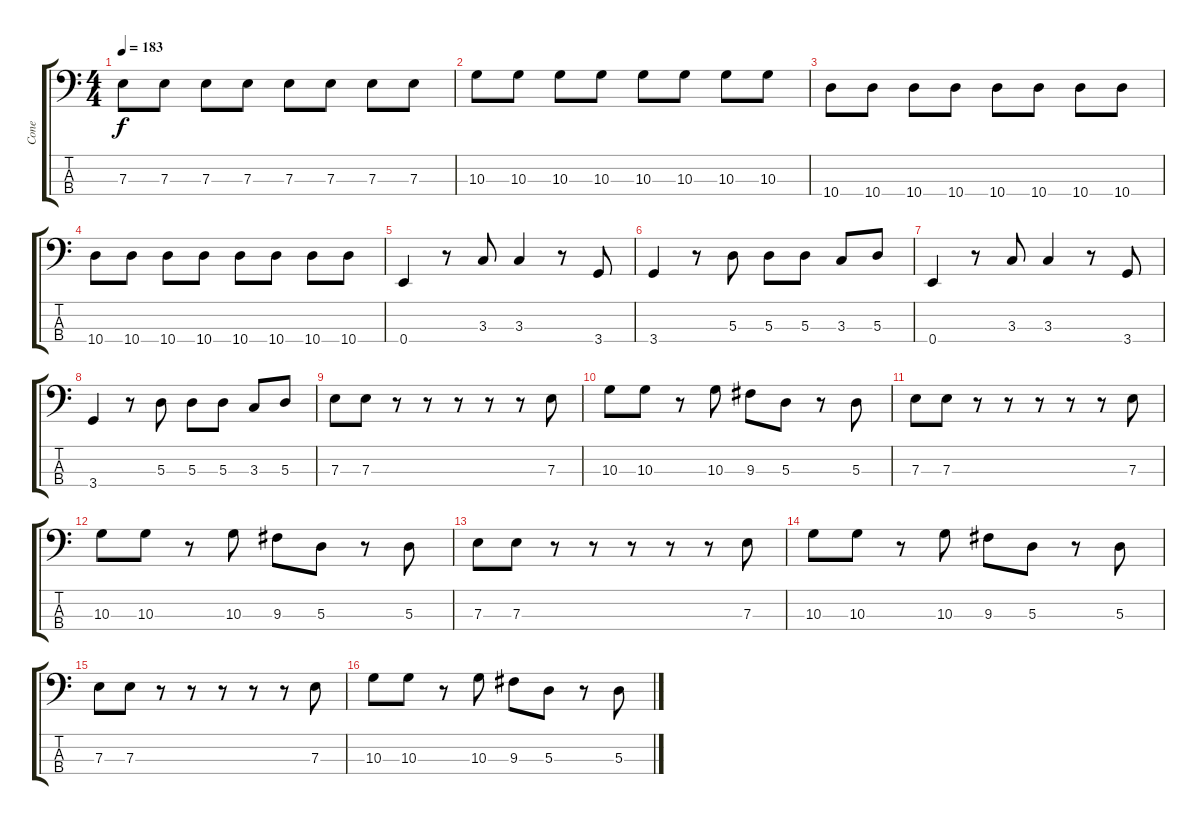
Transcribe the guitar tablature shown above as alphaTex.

\track ("Cone" "Cone") {instrument electricbasspick}
\staff {score tabs}
\tuning (G2 D2 A1 E1) {hide}
\ts (4 4)
\tempo 183
\clef f4
\ks c
7.3.8{dy f} 7.3.8 7.3.8 7.3.8 7.3.8 7.3.8 7.3.8 7.3.8 |
10.3.8 10.3.8 10.3.8 10.3.8 10.3.8 10.3.8 10.3.8 10.3.8 |
10.4.8 10.4.8 10.4.8 10.4.8 10.4.8 10.4.8 10.4.8 10.4.8 |
10.4.8 10.4.8 10.4.8 10.4.8 10.4.8 10.4.8 10.4.8 10.4.8 |
0.4.4 r.8 3.3.8 3.3.4 r.8 3.4.8 |
3.4.4 r.8 5.3.8 5.3.8 5.3.8 3.3.8 5.3.8 |
0.4.4 r.8 3.3.8 3.3.4 r.8 3.4.8 |
3.4.4 r.8 5.3.8 5.3.8 5.3.8 3.3.8 5.3.8 |
7.3.8 7.3.8 r.8 r.8 r.8 r.8 r.8 7.3.8 |
10.3.8 10.3.8 r.8 10.3.8 9.3.8 5.3.8 r.8 5.3.8 |
7.3.8 7.3.8 r.8 r.8 r.8 r.8 r.8 7.3.8 |
10.3.8 10.3.8 r.8 10.3.8 9.3.8 5.3.8 r.8 5.3.8 |
7.3.8 7.3.8 r.8 r.8 r.8 r.8 r.8 7.3.8 |
10.3.8 10.3.8 r.8 10.3.8 9.3.8 5.3.8 r.8 5.3.8 |
7.3.8 7.3.8 r.8 r.8 r.8 r.8 r.8 7.3.8 |
10.3.8 10.3.8 r.8 10.3.8 9.3.8 5.3.8 r.8 5.3.8
